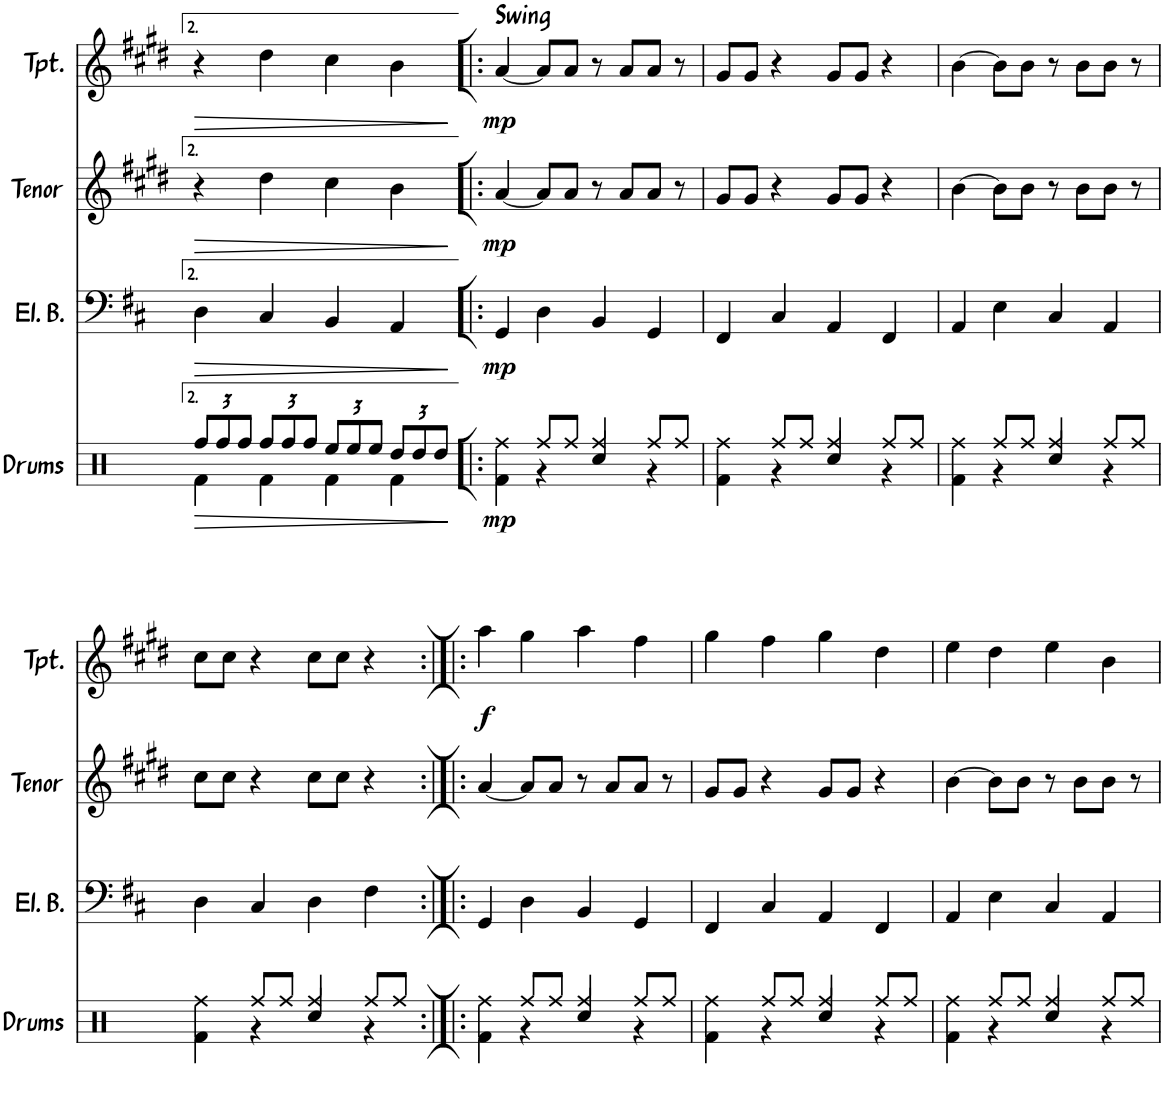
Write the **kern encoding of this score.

**kern	**dynam	**kern	**dynam	**kern	**dynam	**kern	**dynam
*part4	*part4	*part3	*part3	*part2	*part2	*part1	*part1
*staff4	*staff4	*staff3	*staff3	*staff2	*staff2	*staff1	*staff1
*I"Drums	*	*I"Electric Bass	*	*I"Tenor Sax	*	*I"Trumpet	*
*I'Drums	*	*I'El. B.	*	*I'Tenor	*	*I'Tpt.	*
!!LO:PB:g=z
*clefX	*	*clefF4	*	*clefG2	*	*clefG2	*
*	*	*Trd7c12	*	*Trd8c14	*	*Trd1c2	*
*k[]	*	*k[f#c#]	*	*k[f#c#g#d#]	*	*k[f#c#g#d#]	*
*M4/4	*	*M4/4	*	*M4/4	*	*M4/4	*
*Xbrackettup	*	*	*	*	*	*	*
=9	=9	=9	=9	=9	=9	=9	=9
!	!LO:HP:b	!	!LO:HP:b	!	!LO:HP:b	!	!LO:HP:b
*^	*	*	*	*	*	*	*
12Rff/L	4Rf\	>	4D\	>	4r	>	4r	>
12Rff/	.	.	.	.	.	.	.	.
12Rff/J	.	.	.	.	.	.	.	.
12Rff/L	4Rf\	.	4C#/	.	4dd#\	.	4dd#\	.
12Rff/	.	.	.	.	.	.	.	.
12Rff/J	.	.	.	.	.	.	.	.
12Ree/L	4Rf\	.	4BB/	.	4cc#\	.	4cc#\	.
12Ree/	.	.	.	.	.	.	.	.
12Ree/J	.	.	.	.	.	.	.	.
12Rdd/L	4Rf\	.	4AA/	.	4b\	.	4b\	.
12Rdd/	.	.	.	.	.	.	.	.
12Rdd/J	.	.	.	.	.	.	.	.
*v	*v	*	*	*	*	*	*	*
.	]	.	]	.	]	.	]
=10!|:	=10!|:	=10!|:	=10!|:	=10!|:	=10!|:	=10!|:	=10!|:
*^	*	*	*	*	*	*	*
!	!	!	!	!	!	!	!LO:TX:a:t=Swing	!
!	!	!LO:DY:b	!	!LO:DY:b	!	!LO:DY:b	!	!LO:DY:b
4Rf\	4Rff\	mp	4GG/	mp	[4a/	mp	[4a/	mp
8Rff/L	4r	.	4D\	.	8a/L]	.	8a/L]	.
8Rff/J	.	.	.	.	8a/J	.	8a/J	.
4Rcc/	4Rff/	.	4BB/	.	8r	.	8r	.
.	.	.	.	.	8a/L	.	8a/L	.
8Rff/L	4r	.	4GG/	.	8a/J	.	8a/J	.
8Rff/J	.	.	.	.	8r	.	8r	.
=11	=11	=11	=11	=11	=11	=11	=11	=11
4Rf\	4Rff\	.	4FF#/	.	8g#/L	.	8g#/L	.
.	.	.	.	.	8g#/J	.	8g#/J	.
8Rff/L	4r	.	4C#/	.	4r	.	4r	.
8Rff/J	.	.	.	.	.	.	.	.
4Rcc/	4Rff/	.	4AA/	.	8g#/L	.	8g#/L	.
.	.	.	.	.	8g#/J	.	8g#/J	.
8Rff/L	4r	.	4FF#/	.	4r	.	4r	.
8Rff/J	.	.	.	.	.	.	.	.
=12	=12	=12	=12	=12	=12	=12	=12	=12
4Rf\	4Rff\	.	4AA/	.	[4b\	.	[4b\	.
8Rff/L	4r	.	4E\	.	8b\L]	.	8b\L]	.
8Rff/J	.	.	.	.	8b\J	.	8b\J	.
4Rcc/	4Rff/	.	4C#/	.	8r	.	8r	.
.	.	.	.	.	8b\L	.	8b\L	.
8Rff/L	4r	.	4AA/	.	8b\J	.	8b\J	.
8Rff/J	.	.	.	.	8r	.	8r	.
!!LO:LB:g=z
=13	=13	=13	=13	=13	=13	=13	=13	=13
4Rf\	4Rff\	.	4D\	.	8cc#\L	.	8cc#\L	.
.	.	.	.	.	8cc#\J	.	8cc#\J	.
8Rff/L	4r	.	4C#/	.	4r	.	4r	.
8Rff/J	.	.	.	.	.	.	.	.
4Rcc/	4Rff/	.	4D\	.	8cc#\L	.	8cc#\L	.
.	.	.	.	.	8cc#\J	.	8cc#\J	.
8Rff/L	4r	.	4F#\	.	4r	.	4r	.
8Rff/J	.	.	.	.	.	.	.	.
=14:|!|:	=14:|!|:	=14:|!|:	=14:|!|:	=14:|!|:	=14:|!|:	=14:|!|:	=14:|!|:	=14:|!|:
!	!	!	!	!	!	!	!	!LO:DY:b
4Rf\	4Rff\	.	4GG/	.	[4a/	.	4aa\	f
8Rff/L	4r	.	4D\	.	8a/L]	.	4gg#\	.
8Rff/J	.	.	.	.	8a/J	.	.	.
4Rcc/	4Rff/	.	4BB/	.	8r	.	4aa\	.
.	.	.	.	.	8a/L	.	.	.
8Rff/L	4r	.	4GG/	.	8a/J	.	4ff#\	.
8Rff/J	.	.	.	.	8r	.	.	.
=15	=15	=15	=15	=15	=15	=15	=15	=15
4Rf\	4Rff\	.	4FF#/	.	8g#/L	.	4gg#\	.
.	.	.	.	.	8g#/J	.	.	.
8Rff/L	4r	.	4C#/	.	4r	.	4ff#\	.
8Rff/J	.	.	.	.	.	.	.	.
4Rcc/	4Rff/	.	4AA/	.	8g#/L	.	4gg#\	.
.	.	.	.	.	8g#/J	.	.	.
8Rff/L	4r	.	4FF#/	.	4r	.	4dd#\	.
8Rff/J	.	.	.	.	.	.	.	.
=16	=16	=16	=16	=16	=16	=16	=16	=16
4Rf\	4Rff\	.	4AA/	.	[4b\	.	4ee\	.
8Rff/L	4r	.	4E\	.	8b\L]	.	4dd#\	.
8Rff/J	.	.	.	.	8b\J	.	.	.
4Rcc/	4Rff/	.	4C#/	.	8r	.	4ee\	.
.	.	.	.	.	8b\L	.	.	.
8Rff/L	4r	.	4AA/	.	8b\J	.	4b\	.
8Rff/J	.	.	.	.	8r	.	.	.
*v	*v	*	*	*	*	*	*	*
=	=	=	=	=	=	=	=
*-	*-	*-	*-	*-	*-	*-	*-
